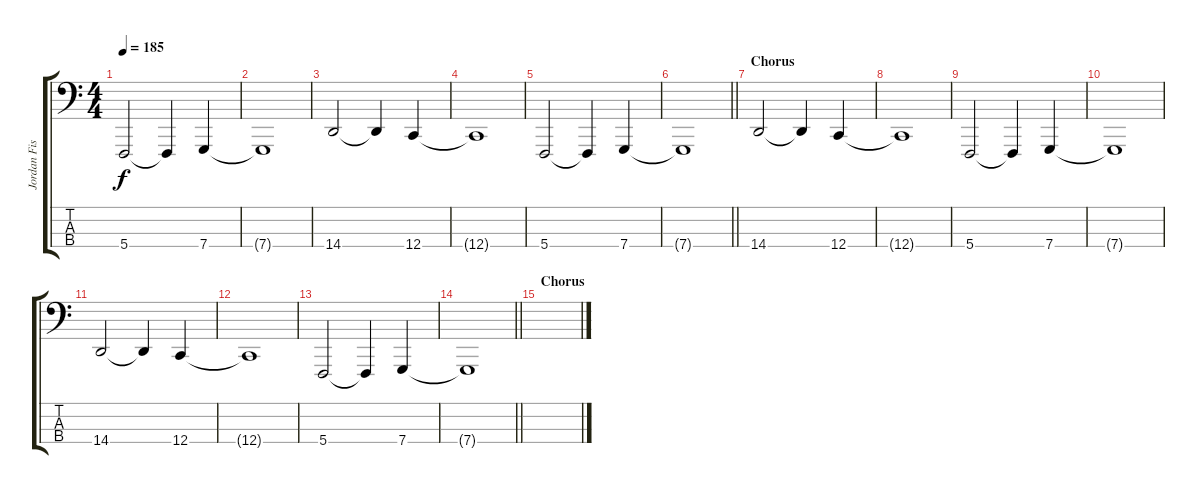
\track ("Jordan Fish" "Jordan Fis") {instrument stringensemble1}
\staff {score tabs}
\tuning (Eb2 Bb1 F1 C1) {hide}
\ts (4 4)
\tempo 185
\clef f4
\ks c
5.4.2{dy f} 5.4{t}.4 7.4.4 |
7.4{t}.1 |
14.4.2 14.4{t}.4 12.4.4 |
12.4{t}.1 |
5.4.2 5.4{t}.4 7.4.4 |
\barLineRight lightlight
7.4{t}.1 |
\section ("" "Chorus")
14.4.2 14.4{t}.4 12.4.4 |
12.4{t}.1 |
5.4.2 5.4{t}.4 7.4.4 |
7.4{t}.1 |
14.4.2 14.4{t}.4 12.4.4 |
12.4{t}.1 |
5.4.2 5.4{t}.4 7.4.4 |
\barLineRight lightlight
7.4{t}.1 |
\section ("" "Chorus")
